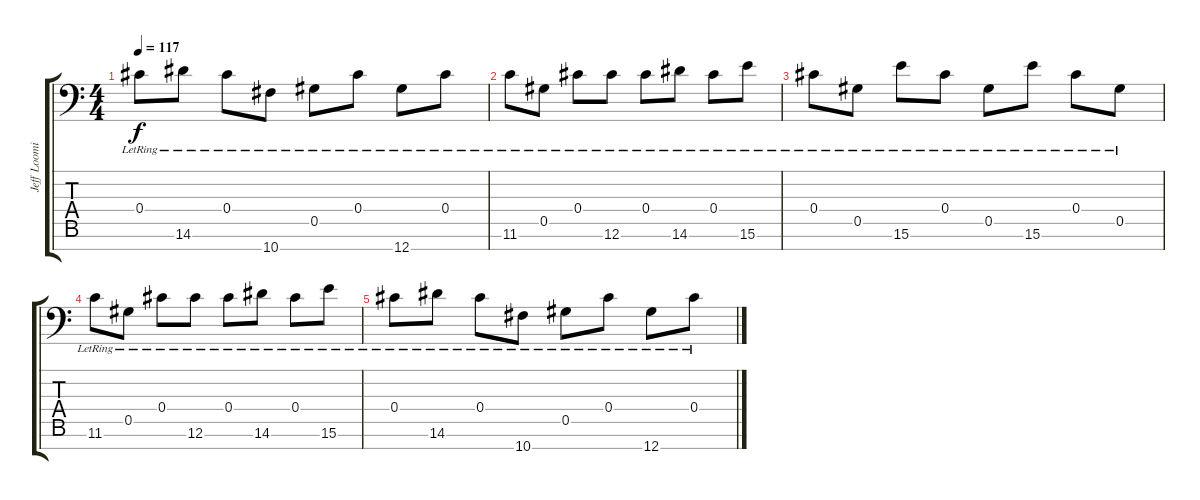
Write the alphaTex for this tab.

\track ("Jeff Loomis Rhythm" "Jeff Loomi") {instrument distortionguitar}
\staff {score tabs}
\tuning (Eb4 Bb3 Gb3 Db3 Ab2 Db2 Ab1) {hide}
\ts (4 4)
\tempo 117
\clef f4
\ks c
0.4{lr}.8{dy f} 14.6{lr}.8 0.4{lr}.8 10.7{lr}.8 0.5{lr}.8 0.4{lr}.8 12.7{lr}.8 0.4{lr}.8 |
11.6{lr}.8{volume 6 instrument acousticguitarsteel} 0.5{lr}.8 0.4{lr}.8 12.6{lr}.8 0.4{lr}.8 14.6{lr}.8 0.4{lr}.8 15.6{lr}.8 |
0.4{lr}.8 0.5{lr}.8 15.6{lr}.8 0.4{lr}.8 0.5{lr}.8 15.6{lr}.8 0.4{lr}.8 0.5{lr}.8 |
11.6{lr}.8{volume 0 instrument acousticguitarsteel} 0.5{lr}.8 0.4{lr}.8 12.6{lr}.8 0.4{lr}.8 14.6{lr}.8 0.4{lr}.8 15.6{lr}.8 |
0.4{lr}.8 14.6{lr}.8 0.4{lr}.8 10.7{lr}.8 0.5{lr}.8 0.4{lr}.8 12.7{lr}.8 0.4{lr}.8
